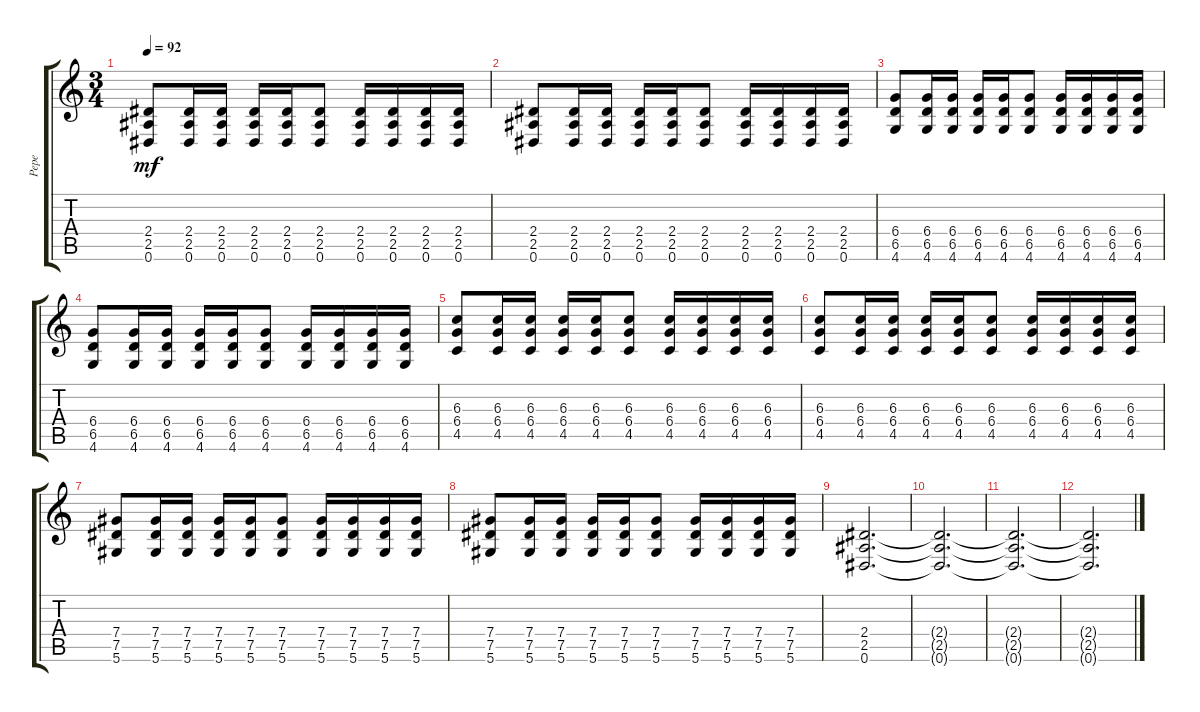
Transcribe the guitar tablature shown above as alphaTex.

\track ("Pepe" "Pepe") {instrument acousticguitarsteel}
\staff {score tabs}
\tuning (Eb4 Bb3 Gb3 Db3 Ab2 Eb2) {hide}
\ts (3 4)
\tempo 92
\clef g2
\ks c
(2.4 2.5 0.6).8{dy mf} (2.4 2.5 0.6).16 (2.4 2.5 0.6).16 (2.4 2.5 0.6).16 (2.4 2.5 0.6).16 (2.4 2.5 0.6).8 (2.4 2.5 0.6).16 (2.4 2.5 0.6).16 (2.4 2.5 0.6).16 (2.4 2.5 0.6).16 |
(2.4 2.5 0.6).8 (2.4 2.5 0.6).16 (2.4 2.5 0.6).16 (2.4 2.5 0.6).16 (2.4 2.5 0.6).16 (2.4 2.5 0.6).8 (2.4 2.5 0.6).16 (2.4 2.5 0.6).16 (2.4 2.5 0.6).16 (2.4 2.5 0.6).16 |
(6.4 6.5 4.6).8 (6.4 6.5 4.6).16 (6.4 6.5 4.6).16 (6.4 6.5 4.6).16 (6.4 6.5 4.6).16 (6.4 6.5 4.6).8 (6.4 6.5 4.6).16 (6.4 6.5 4.6).16 (6.4 6.5 4.6).16 (6.4 6.5 4.6).16 |
(6.4 6.5 4.6).8 (6.4 6.5 4.6).16 (6.4 6.5 4.6).16 (6.4 6.5 4.6).16 (6.4 6.5 4.6).16 (6.4 6.5 4.6).8 (6.4 6.5 4.6).16 (6.4 6.5 4.6).16 (6.4 6.5 4.6).16 (6.4 6.5 4.6).16 |
(6.3 6.4 4.5).8 (6.3 6.4 4.5).16 (6.3 6.4 4.5).16 (6.3 6.4 4.5).16 (6.3 6.4 4.5).16 (6.3 6.4 4.5).8 (6.3 6.4 4.5).16 (6.3 6.4 4.5).16 (6.3 6.4 4.5).16 (6.3 6.4 4.5).16 |
(6.3 6.4 4.5).8 (6.3 6.4 4.5).16 (6.3 6.4 4.5).16 (6.3 6.4 4.5).16 (6.3 6.4 4.5).16 (6.3 6.4 4.5).8 (6.3 6.4 4.5).16 (6.3 6.4 4.5).16 (6.3 6.4 4.5).16 (6.3 6.4 4.5).16 |
(7.4 7.5 5.6).8 (7.4 7.5 5.6).16 (7.4 7.5 5.6).16 (7.4 7.5 5.6).16 (7.4 7.5 5.6).16 (7.4 7.5 5.6).8 (7.4 7.5 5.6).16 (7.4 7.5 5.6).16 (7.4 7.5 5.6).16 (7.4 7.5 5.6).16 |
(7.4 7.5 5.6).8 (7.4 7.5 5.6).16 (7.4 7.5 5.6).16 (7.4 7.5 5.6).16 (7.4 7.5 5.6).16 (7.4 7.5 5.6).8 (7.4 7.5 5.6).16 (7.4 7.5 5.6).16 (7.4 7.5 5.6).16 (7.4 7.5 5.6).16 |
(2.4 2.5 0.6).2{d} |
(2.4{t} 2.5{t} 0.6{t}).2{d} |
(2.4{t} 2.5{t} 0.6{t}).2{d} |
(2.4{t} 2.5{t} 0.6{t}).2{d volume 0}
